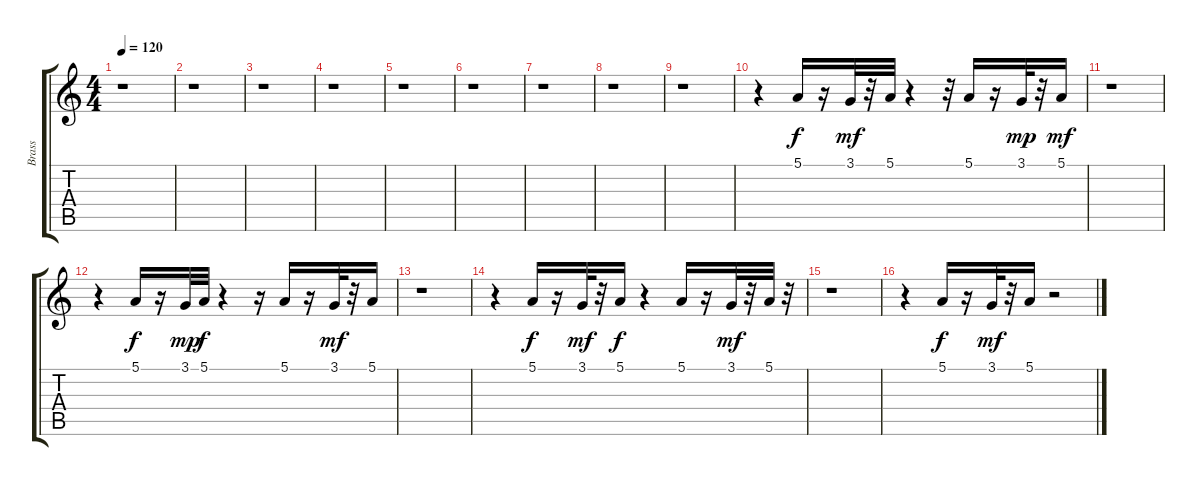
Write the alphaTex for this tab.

\track ("Brass" "Brass") {instrument brasssection}
\staff {score tabs}
\tuning (E4 B3 G3 D3 A2 E2) {hide}
\ts (4 4)
\tempo 120
\clef g2
\ks c
r.1{dy f} |
r.1 |
r.1 |
r.1 |
r.1 |
r.1 |
r.1 |
r.1 |
r.1 |
r.4 5.1.16 r.16 3.1.32{dy mf} r.32 5.1.32 r.4 r.32 5.1.16 r.16 3.1.32{dy mp} r.32 5.1.16{dy mf} |
r.1 |
r.4 5.1.16{dy f} r.16 3.1.32{dy mp} 5.1.32{dy f} r.4 r.16 5.1.16 r.16 3.1.32{dy mf} r.32 5.1.16 |
r.1 |
r.4 5.1.16{dy f} r.16 3.1.32{dy mf} r.32 5.1.16{dy f} r.4 5.1.16 r.16 3.1.32{dy mf} r.32 5.1.32 r.32 |
r.1 |
r.4 5.1.16{dy f} r.16 3.1.32{dy mf} r.32 5.1.16 r.2
